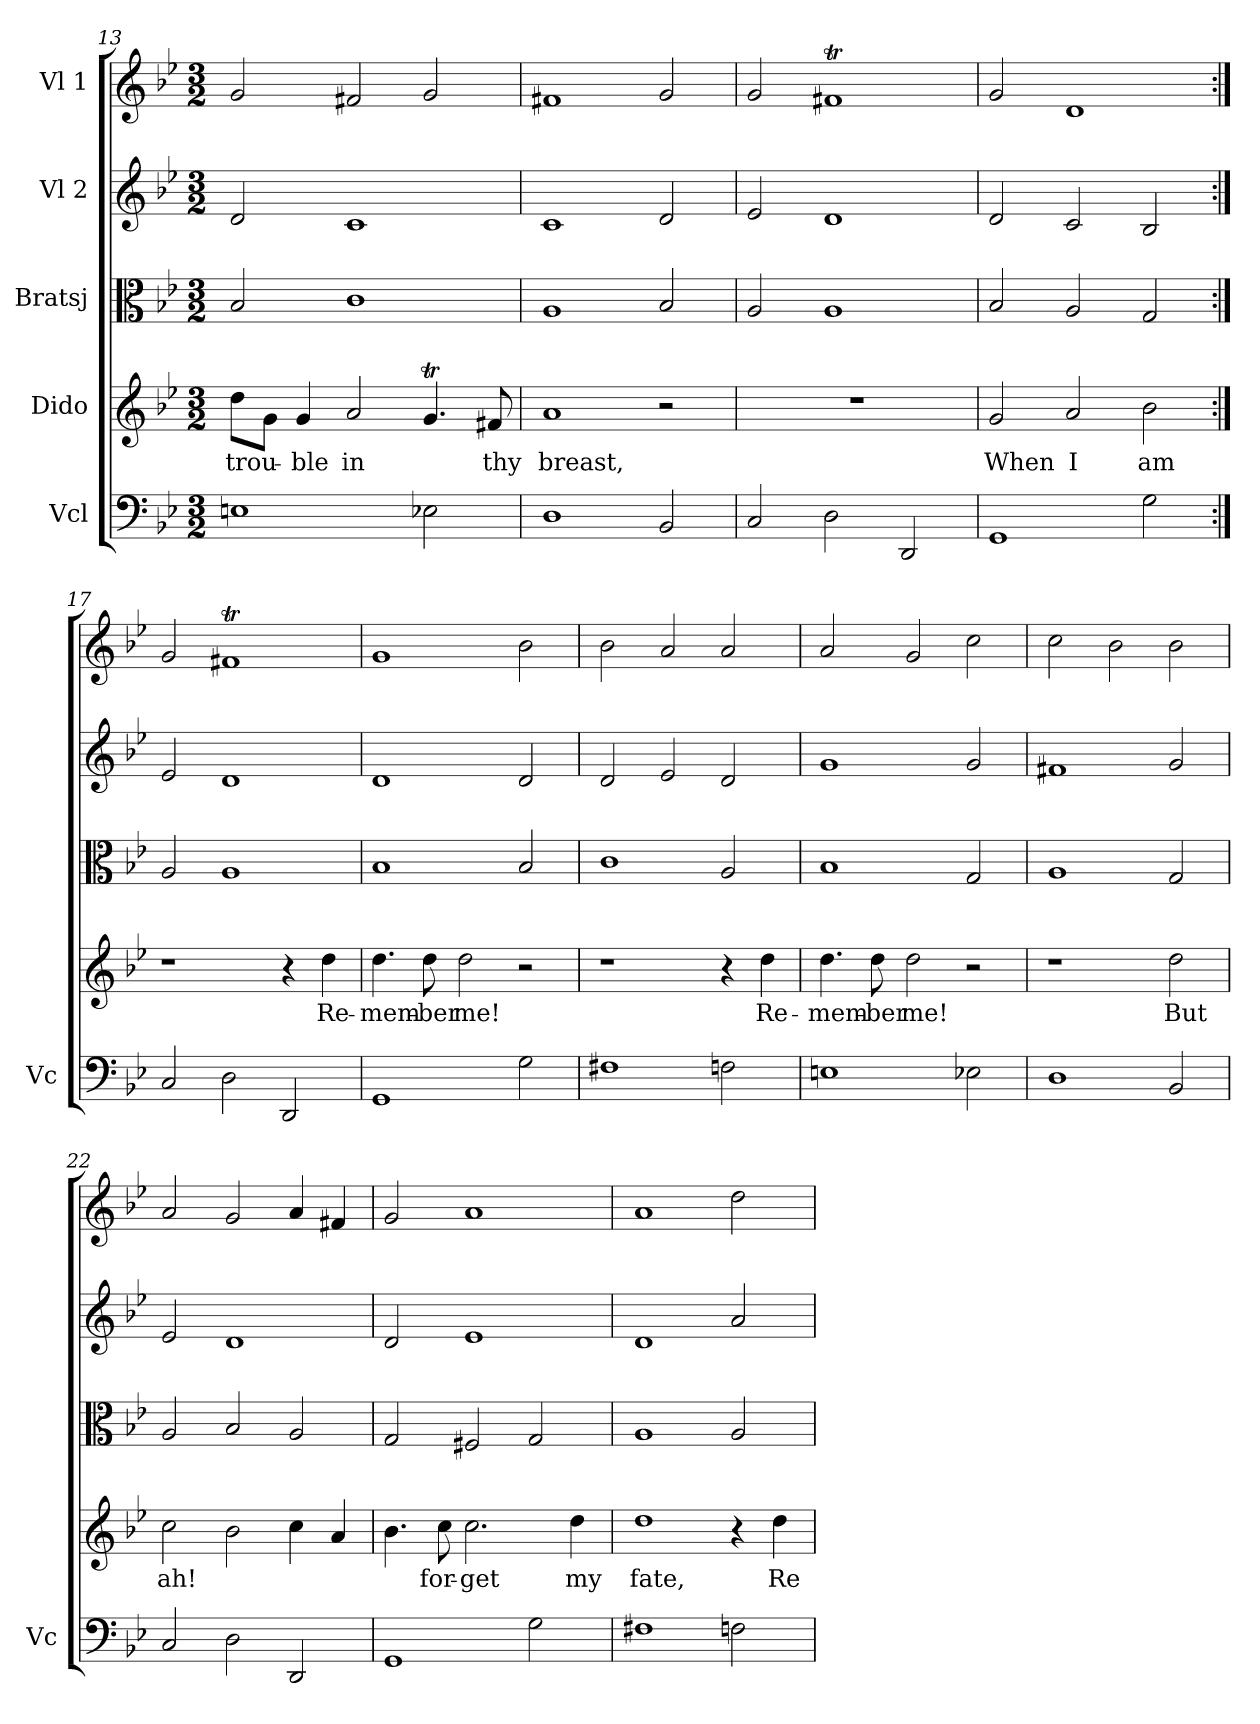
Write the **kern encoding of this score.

**kern	**kern	**text	**kern	**kern	**kern
*part5	*part4	*part4	*part3	*part2	*part1
*staff5	*staff4	*staff4	*staff3	*staff2	*staff1
*I"Vcl	*I"Dido	*	*I"Bratsj	*I"Vl 2	*I"Vl 1
*I'Vc	*	*	*	*	*
!!LO:PB:g=z
*clefF4	*clefG2	*	*clefC3	*clefG2	*clefG2
*k[b-e-]	*k[b-e-]	*	*k[b-e-]	*k[b-e-]	*k[b-e-]
*M3/2	*M3/2	*	*M3/2	*M3/2	*M3/2
=13	=13	=13	=13	=13	=13
!	!	!LO:LY:b	!	!	!
1En	8dd\L	trou-	2B-/	2d/	2g/
.	8g\J	.	.	.	.
!	!	!LO:LY:b	!	!	!
.	4g/	-ble	.	.	.
!	!	!LO:LY:b	!	!	!
.	2a/	in	1c	1c	2f#X/
2E-X\	4.gT/	.	.	.	2g/
!	!	!LO:LY:b	!	!	!
.	8f#X/	thy	.	.	.
=14	=14	=14	=14	=14	=14
!	!	!LO:LY:b	!	!	!
1D	1a	breast,	1A	1c	1f#X
2BB-/	2r	.	2B-/	2d/	2g/
=15	=15	=15	=15	=15	=15
2C/	1.r	.	2A/	2e-/	2g/
2D\	.	.	1A	1d	1f#Xt
2DD/	.	.	.	.	.
=16	=16	=16	=16	=16	=16
!	!	!LO:LY:b	!	!	!
1GG	2g/	When	2B-/	2d/	2g/
!	!	!LO:LY:b	!	!	!
.	2a/	I	2A/	2c/	1d
!	!	!LO:LY:b	!	!	!
2G\	2b-\	am	2G/	2B-/	.
=17:|!	=17:|!	=17:|!	=17:|!	=17:|!	=17:|!
2C/	1r	.	2A/	2e-/	2g/
2D\	.	.	1A	1d	1f#Xt
2DD/	4r	.	.	.	.
!	!	!LO:LY:b	!	!	!
.	4dd\	Re-	.	.	.
=18	=18	=18	=18	=18	=18
!	!	!LO:LY:b	!	!	!
1GG	4.dd\	-mem-	1B-	1d	1g
!	!	!LO:LY:b	!	!	!
.	8dd\	-ber	.	.	.
!	!	!LO:LY:b	!	!	!
.	2dd\	me!	.	.	.
2G\	2r	.	2B-/	2d/	2b-\
!!LO:LB:g=z
=19	=19	=19	=19	=19	=19
1F#X	1r	.	1c	2d/	2b-\
.	.	.	.	2e-/	2a/
2Fn\	4r	.	2A/	2d/	2a/
!	!	!LO:LY:b	!	!	!
.	4dd\	Re-	.	.	.
=20	=20	=20	=20	=20	=20
!	!	!LO:LY:b	!	!	!
1En	4.dd\	-mem-	1B-	1g	2a/
!	!	!LO:LY:b	!	!	!
.	8dd\	-ber	.	.	.
!	!	!LO:LY:b	!	!	!
.	2dd\	me!	.	.	2g/
2E-X\	2r	.	2G/	2g/	2cc\
=21	=21	=21	=21	=21	=21
1D	1r	.	1A	1f#X	2cc\
.	.	.	.	.	2b-\
!	!	!LO:LY:b	!	!	!
2BB-/	2dd\	But	2G/	2g/	2b-\
=22	=22	=22	=22	=22	=22
!	!	!LO:LY:b	!	!	!
2C/	2cc\	ah!	2A/	2e-/	2a/
2D\	2b-\	.	2B-/	1d	2g/
2DD/	4cc\	.	2A/	.	4a/
.	4a/	.	.	.	4f#X/
=23	=23	=23	=23	=23	=23
1GG	4.b-\	.	2G/	2d/	2g/
!	!	!LO:LY:b	!	!	!
.	8cc\	for-	.	.	.
!	!	!LO:LY:b	!	!	!
.	2.cc\	-get	2F#X/	1e-	1a
2G\	.	.	2G/	.	.
!	!	!LO:LY:b	!	!	!
.	4dd\	my	.	.	.
=24	=24	=24	=24	=24	=24
!	!	!LO:LY:b	!	!	!
1F#X	1dd	fate,	1A	1d	1a
2Fn\	4r	.	2A/	2a/	2dd\
!	!	!LO:LY:b	!	!	!
.	4dd\	Re-	.	.	.
=	=	=	=	=	=
*-	*-	*-	*-	*-	*-
